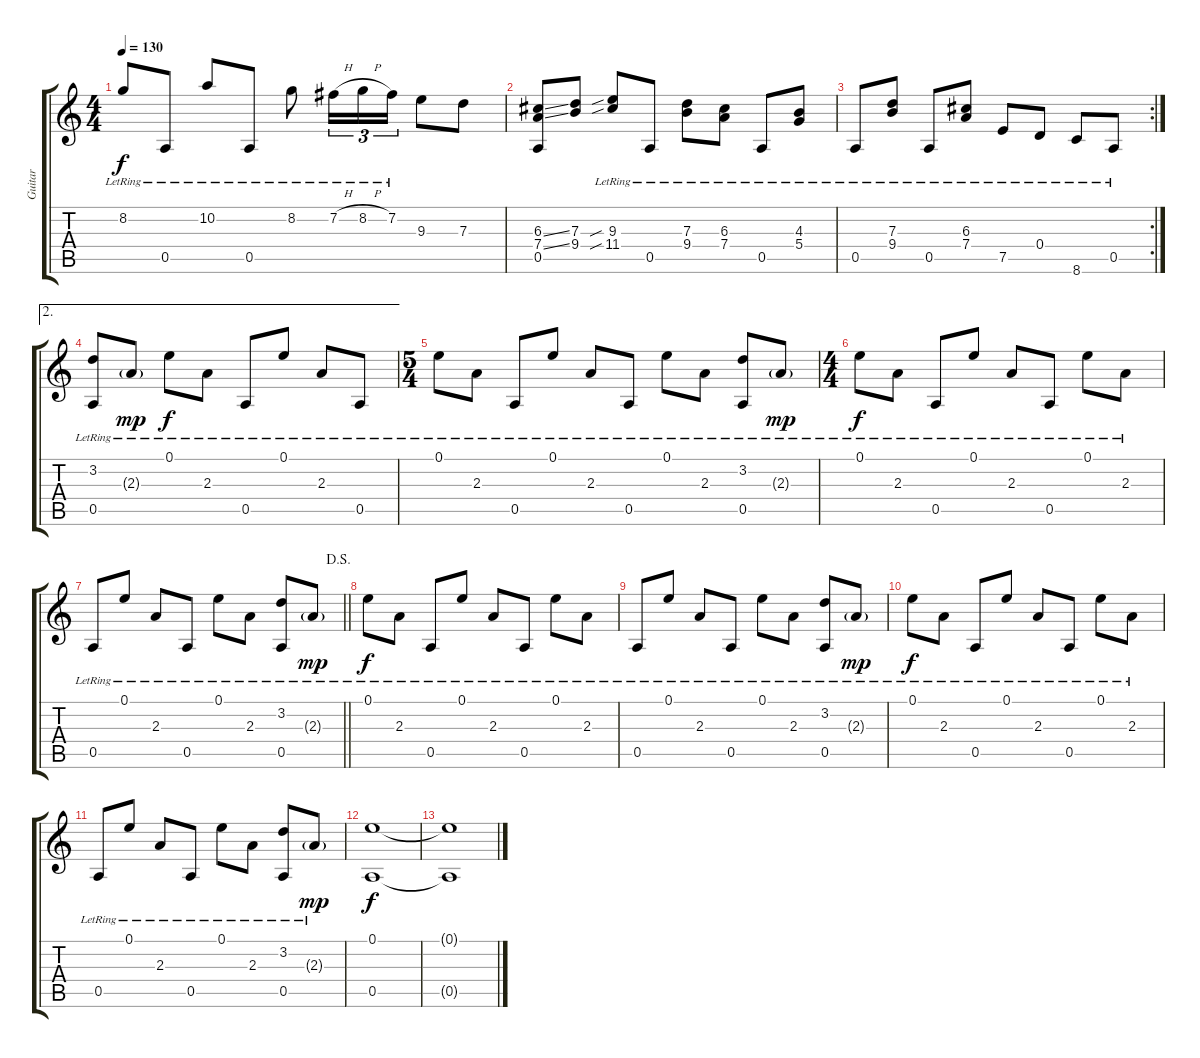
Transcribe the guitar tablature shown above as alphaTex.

\track ("Guitar" "Guitar") {instrument acousticguitarsteel}
\staff {score tabs}
\tuning (E4 B3 G3 D3 A2 E2) {hide}
\ts (4 4)
\tempo 130
\clef g2
\ks c
8.2{lr}.8{dy f} 0.5{lr}.8 10.2{lr}.8 0.5{lr}.8 8.2{lr}.8 7.2{h lr}.16{tu (3 2)} 8.2{h lr}.16{tu (3 2)} 7.2{lr}.16{tu (3 2)} 9.3.8 7.3.8 |
(6.3{ss} 7.4{ss} 0.5).8 (7.3 9.4).8 (9.3{sib lr} 11.4{sib lr}).8 0.5{lr}.8 (7.3{lr} 9.4{lr}).8 (6.3{lr} 7.4{lr}).8 0.5{lr}.8 (4.3{lr} 5.4{lr}).8 |
\rc 2
0.5{lr}.8 (7.3{lr} 9.4{lr}).8 0.5{lr}.8 (6.3{lr} 7.4{lr}).8 7.5{lr}.8 0.4{lr}.8 8.6{lr}.8 0.5{lr}.8 |
\ae 2
(3.2{lr} 0.5{lr}).8 2.3{g lr}.8{dy mp} 0.1{lr}.8{dy f} 2.3{lr}.8 0.5{lr}.8 0.1{lr}.8 2.3{lr}.8 0.5{lr}.8 |
\ts (5 4)
0.1{lr}.8 2.3{lr}.8 0.5{lr}.8 0.1{lr}.8 2.3{lr}.8 0.5{lr}.8 0.1{lr}.8 2.3{lr}.8 (3.2{lr} 0.5{lr}).8 2.3{g lr}.8{dy mp} |
\ts (4 4)
0.1{lr}.8{dy f} 2.3{lr}.8 0.5{lr}.8 0.1{lr}.8 2.3{lr}.8 0.5{lr}.8 0.1{lr}.8 2.3{lr}.8 |
\jump dalsegno
\barLineRight lightlight
0.5{lr}.8 0.1{lr}.8 2.3{lr}.8 0.5{lr}.8 0.1{lr}.8 2.3{lr}.8 (3.2{lr} 0.5{lr}).8 2.3{g lr}.8{dy mp} |
0.1{lr}.8{dy f} 2.3{lr}.8 0.5{lr}.8 0.1{lr}.8 2.3{lr}.8 0.5{lr}.8 0.1{lr}.8 2.3{lr}.8 |
0.5{lr}.8 0.1{lr}.8 2.3{lr}.8 0.5{lr}.8 0.1{lr}.8 2.3{lr}.8 (3.2{lr} 0.5{lr}).8 2.3{g lr}.8{dy mp} |
0.1{lr}.8{dy f} 2.3{lr}.8 0.5{lr}.8 0.1{lr}.8 2.3{lr}.8 0.5{lr}.8 0.1{lr}.8 2.3{lr}.8 |
0.5{lr}.8 0.1{lr}.8 2.3{lr}.8 0.5{lr}.8 0.1{lr}.8 2.3{lr}.8 (3.2{lr} 0.5{lr}).8 2.3{g lr}.8{dy mp} |
(0.1 0.5).1{dy f} |
(0.1{t} 0.5{t}).1
